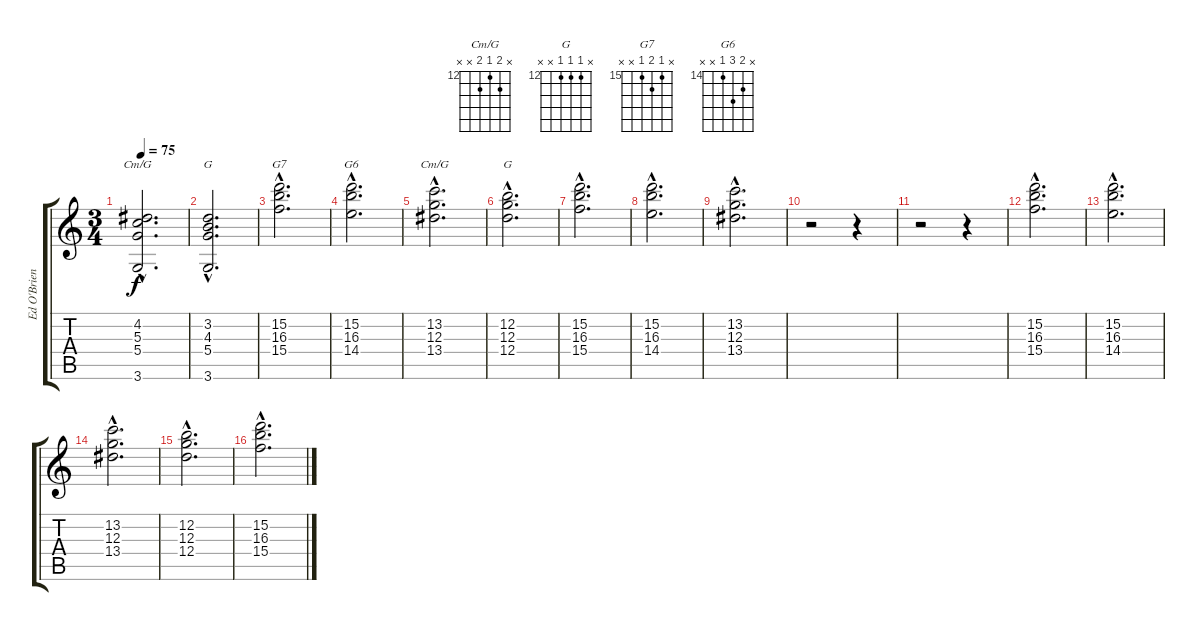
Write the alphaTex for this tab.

\track ("Ed O'Brien" "Ed O'Brien") {instrument electricguitarclean}
\staff {score tabs}
\tuning (E4 B3 G3 D3 A2 E2) {hide}
\chord ("Cm/G" x 4 5 5 x 3)
\chord ("G" x 3 4 5 x 3)
\chord ("G7" x 15 16 15 x x) {firstfret 15}
\chord ("G6" x 15 16 14 x x) {firstfret 14}
\chord ("Cm/G" x 13 12 13 x x) {firstfret 12}
\chord ("G" x 12 12 12 x x) {firstfret 12}
\ts (3 4)
\tempo 75
\clef g2
\ks c
(4.2{hac} 5.3{hac} 5.4{hac} 3.6{hac}).2{d ch "Cm/G" dy f} |
(3.2{hac} 4.3{hac} 5.4{hac} 3.6{hac}).2{d ch "G"} |
(15.2{hac} 16.3{hac} 15.4{hac}).2{d ch "G7"} |
(15.2{hac} 16.3{hac} 14.4{hac}).2{d ch "G6"} |
(13.2{hac} 12.3{hac} 13.4{hac}).2{d ch "Cm/G"} |
(12.2{hac} 12.3{hac} 12.4{hac}).2{d ch "G"} |
(15.2{hac} 16.3{hac} 15.4{hac}).2{d} |
(15.2{hac} 16.3{hac} 14.4{hac}).2{d} |
(13.2{hac} 12.3{hac} 13.4{hac}).2{d} |
r.2 r.4 |
r.2 r.4 |
(15.2{hac} 16.3{hac} 15.4{hac}).2{d} |
(15.2{hac} 16.3{hac} 14.4{hac}).2{d} |
(13.2{hac} 12.3{hac} 13.4{hac}).2{d} |
(12.2{hac} 12.3{hac} 12.4{hac}).2{d} |
(15.2{hac} 16.3{hac} 15.4{hac}).2{d}
